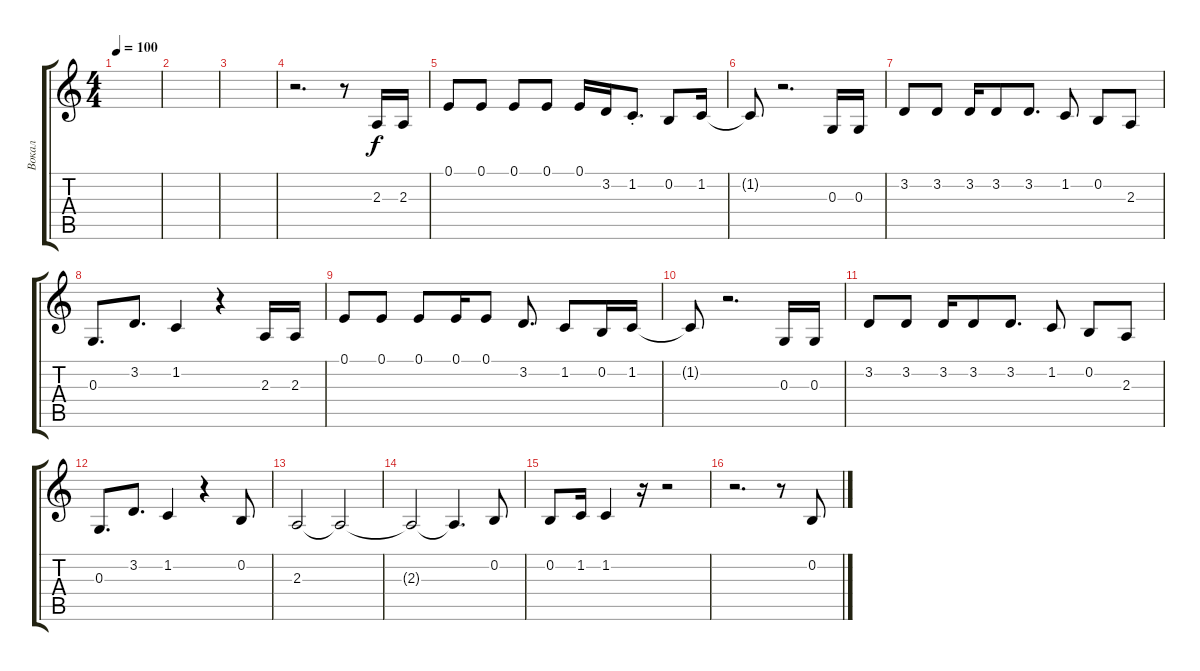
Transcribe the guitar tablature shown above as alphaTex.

\track ("Вокал" "Вокал") {instrument clarinet}
\staff {score tabs}
\tuning (E4 B3 G3 D3 A2 E2) {hide}
\ts (4 4)
\tempo 100
\clef g2
\ks c
|
|
|
r.2{d} r.8 2.3.16 2.3.16 |
0.1.8 0.1.8 0.1.8 0.1.8 0.1.16 3.2.16 1.2{st}.8{d} 0.2.8 1.2.16 |
1.2{t}.8 r.2{d} 0.3.16 0.3.16 |
3.2.8 3.2.8 3.2.16 3.2.8 3.2.8{d} 1.2.8 0.2.8 2.3.8 |
0.3.8{d} 3.2.8{d} 1.2.4 r.4 2.3.16 2.3.16 |
0.1.8 0.1.8 0.1.8 0.1.16 0.1.8 3.2.8{d} 1.2.8 0.2.16 1.2.16 |
1.2{t}.8 r.2{d} 0.3.16 0.3.16 |
3.2.8 3.2.8 3.2.16 3.2.8 3.2.8{d} 1.2.8 0.2.8 2.3.8 |
0.3.8{d} 3.2.8{d} 1.2.4 r.4 0.2.8 |
2.3.2{volume 0} 2.3{t}.2 |
2.3{t}.2 2.3{t}.4{d} 0.2.8{volume 16} |
0.2.8 1.2.16 1.2.4 r.16 r.2 |
r.2{d} r.8 0.2.8
